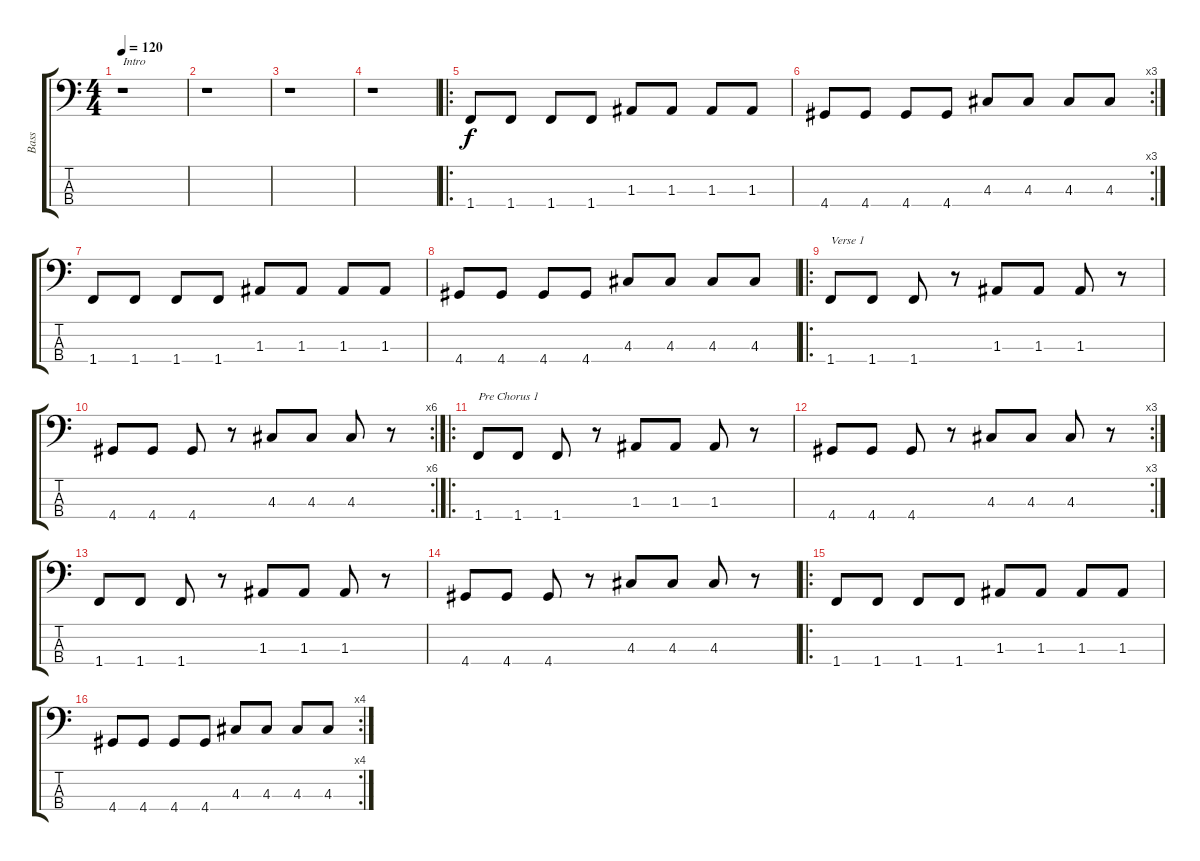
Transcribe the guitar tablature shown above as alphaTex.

\track ("Bass" "Bass") {instrument electricbassfinger}
\staff {score tabs}
\tuning (G2 D2 A1 E1) {hide}
\ts (4 4)
\tempo 120
\clef f4
\ks c
r.1{txt "Intro" dy f instrument electricbassfinger} |
r.1 |
r.1 |
r.1 |
\ro
1.4.8 1.4.8 1.4.8 1.4.8 1.3.8 1.3.8 1.3.8 1.3.8 |
\rc 3
4.4.8 4.4.8 4.4.8 4.4.8 4.3.8 4.3.8 4.3.8 4.3.8 |
1.4.8 1.4.8 1.4.8 1.4.8 1.3.8 1.3.8 1.3.8 1.3.8 |
4.4.8 4.4.8 4.4.8 4.4.8 4.3.8 4.3.8 4.3.8 4.3.8 |
\ro
1.4.8{txt "Verse 1"} 1.4.8 1.4.8 r.8 1.3.8 1.3.8 1.3.8 r.8 |
\rc 6
4.4.8 4.4.8 4.4.8 r.8 4.3.8 4.3.8 4.3.8 r.8 |
\ro
1.4.8{txt "Pre Chorus 1"} 1.4.8 1.4.8 r.8 1.3.8 1.3.8 1.3.8 r.8 |
\rc 3
4.4.8 4.4.8 4.4.8 r.8 4.3.8 4.3.8 4.3.8 r.8 |
1.4.8 1.4.8 1.4.8 r.8 1.3.8 1.3.8 1.3.8 r.8 |
4.4.8 4.4.8 4.4.8 r.8 4.3.8 4.3.8 4.3.8 r.8 |
\ro
1.4.8 1.4.8 1.4.8 1.4.8 1.3.8 1.3.8 1.3.8 1.3.8 |
\rc 4
4.4.8 4.4.8 4.4.8 4.4.8 4.3.8 4.3.8 4.3.8 4.3.8
